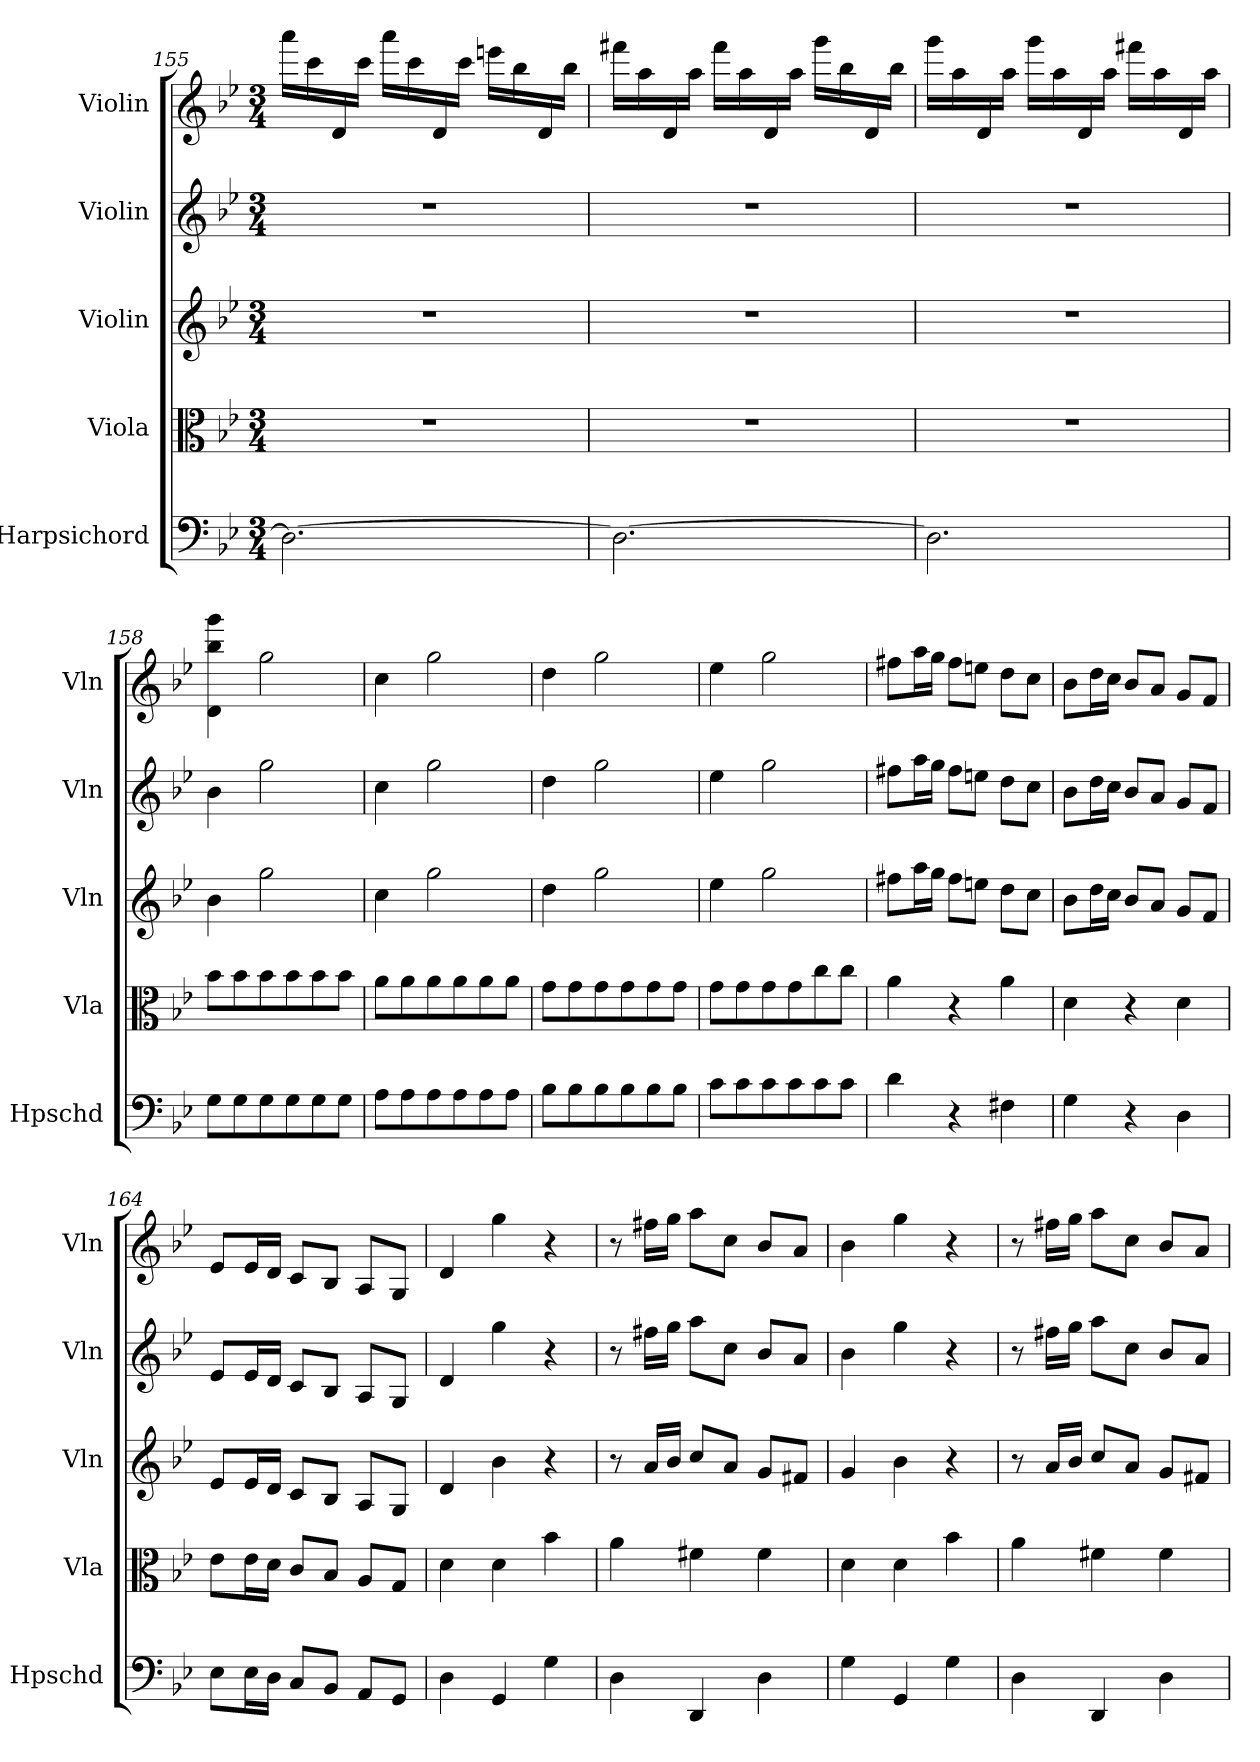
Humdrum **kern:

**kern	**kern	**kern	**kern	**kern
*part5	*part4	*part3	*part2	*part1
*staff5	*staff4	*staff3	*staff2	*staff1
*I"Harpsichord	*I"Viola	*I"Violin	*I"Violin	*I"Violin
*I'Hpschd	*I'Vla	*I'Vln	*I'Vln	*I'Vln
*clefF4	*clefC3	*clefG2	*clefG2	*clefG2
*k[b-e-]	*k[b-e-]	*k[b-e-]	*k[b-e-]	*k[b-e-]
*g:	*g:	*g:	*g:	*g:
*M3/4	*M3/4	*M3/4	*M3/4	*M3/4
=155	=155	=155	=155	=155
2.D\_	2.r	2.r	2.r	16aaa\LL
.	.	.	.	16ccc\
.	.	.	.	16d/
.	.	.	.	16ccc\JJ
.	.	.	.	16aaa\LL
.	.	.	.	16ccc\
.	.	.	.	16d/
.	.	.	.	16ccc\JJ
.	.	.	.	16eeen\LL
.	.	.	.	16bb-\
.	.	.	.	16d/
.	.	.	.	16bb-\JJ
=156	=156	=156	=156	=156
2.D\_	2.r	2.r	2.r	16fff#X\LL
.	.	.	.	16aa\
.	.	.	.	16d/
.	.	.	.	16aa\JJ
.	.	.	.	16fff#\LL
.	.	.	.	16aa\
.	.	.	.	16d/
.	.	.	.	16aa\JJ
.	.	.	.	16ggg\LL
.	.	.	.	16bb-\
.	.	.	.	16d/
.	.	.	.	16bb-\JJ
=157	=157	=157	=157	=157
2.D\]	2.r	2.r	2.r	16ggg\LL
.	.	.	.	16aa\
.	.	.	.	16d/
.	.	.	.	16aa\JJ
.	.	.	.	16ggg\LL
.	.	.	.	16aa\
.	.	.	.	16d/
.	.	.	.	16aa\JJ
.	.	.	.	16fff#X\LL
.	.	.	.	16aa\
.	.	.	.	16d/
.	.	.	.	16aa\JJ
=158	=158	=158	=158	=158
8G\L	8b-\L	4b-\	4b-\	4d\ 4bb-\ 4ggg\
8G\	8b-\	.	.	.
8G\	8b-\	2gg\	2gg\	2gg\
8G\	8b-\	.	.	.
8G\	8b-\	.	.	.
8G\J	8b-\J	.	.	.
=159	=159	=159	=159	=159
8A\L	8a\L	4cc\	4cc\	4cc\
8A\	8a\	.	.	.
8A\	8a\	2gg\	2gg\	2gg\
8A\	8a\	.	.	.
8A\	8a\	.	.	.
8A\J	8a\J	.	.	.
=160	=160	=160	=160	=160
8B-\L	8g\L	4dd\	4dd\	4dd\
8B-\	8g\	.	.	.
8B-\	8g\	2gg\	2gg\	2gg\
8B-\	8g\	.	.	.
8B-\	8g\	.	.	.
8B-\J	8g\J	.	.	.
=161	=161	=161	=161	=161
8c\L	8g\L	4ee-\	4ee-\	4ee-\
8c\	8g\	.	.	.
8c\	8g\	2gg\	2gg\	2gg\
8c\	8g\	.	.	.
8c\	8cc\	.	.	.
8c\J	8cc\J	.	.	.
=162	=162	=162	=162	=162
4d\	4a\	8ff#X\L	8ff#X\L	8ff#X\L
.	.	16aa\L	16aa\L	16aa\L
.	.	16gg\JJ	16gg\JJ	16gg\JJ
4r	4r	8ff#\L	8ff#\L	8ff#\L
.	.	8een\J	8een\J	8een\J
4F#X\	4a\	8dd\L	8dd\L	8dd\L
.	.	8cc\J	8cc\J	8cc\J
=163	=163	=163	=163	=163
4G\	4d\	8b-\L	8b-\L	8b-\L
.	.	16dd\L	16dd\L	16dd\L
.	.	16cc\JJ	16cc\JJ	16cc\JJ
4r	4r	8b-/L	8b-/L	8b-/L
.	.	8a/J	8a/J	8a/J
4D\	4d\	8g/L	8g/L	8g/L
.	.	8f/J	8f/J	8f/J
=164	=164	=164	=164	=164
8E-\L	8e-\L	8e-/L	8e-/L	8e-/L
16E-\L	16e-\L	16e-/L	16e-/L	16e-/L
16D\JJ	16d\JJ	16d/JJ	16d/JJ	16d/JJ
8C/L	8c/L	8c/L	8c/L	8c/L
8BB-/J	8B-/J	8B-/J	8B-/J	8B-/J
8AA/L	8A/L	8A/L	8A/L	8A/L
8GG/J	8G/J	8G/J	8G/J	8G/J
=165	=165	=165	=165	=165
4D\	4d\	4d/	4d/	4d/
4GG/	4d\	4b-\	4gg\	4gg\
4G\	4b-\	4r	4r	4r
=166	=166	=166	=166	=166
4D\	4a\	8r	8r	8r
.	.	16a/LL	16ff#X\LL	16ff#X\LL
.	.	16b-/JJ	16gg\JJ	16gg\JJ
4DD/	4f#X\	8cc/L	8aa\L	8aa\L
.	.	8a/J	8cc\J	8cc\J
4D\	4f#\	8g/L	8b-/L	8b-/L
.	.	8f#X/J	8a/J	8a/J
=167	=167	=167	=167	=167
4G\	4d\	4g/	4b-\	4b-\
4GG/	4d\	4b-\	4gg\	4gg\
4G\	4b-\	4r	4r	4r
=168	=168	=168	=168	=168
4D\	4a\	8r	8r	8r
.	.	16a/LL	16ff#X\LL	16ff#X\LL
.	.	16b-/JJ	16gg\JJ	16gg\JJ
4DD/	4f#X\	8cc/L	8aa\L	8aa\L
.	.	8a/J	8cc\J	8cc\J
4D\	4f#\	8g/L	8b-/L	8b-/L
.	.	8f#X/J	8a/J	8a/J
=	=	=	=	=
*-	*-	*-	*-	*-
